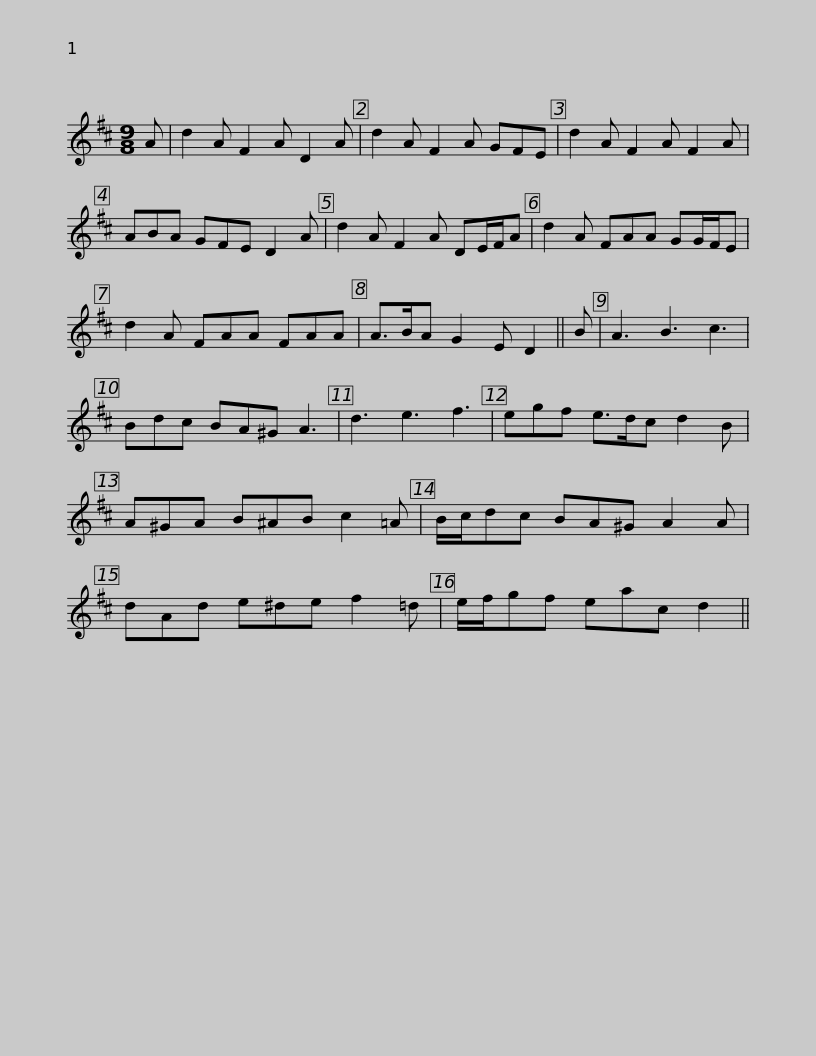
X:1
L:1/8
M:9/8
I:linebreak $
K:D
V:1 treble
V:1
 A | d2 A F2 A D2 A | d2 A F2 A GFE | d2 A F2 A F2 A | ABA GFE D2 A | %5
 d2 A F2 A DE/F/A |$ d2 A FAA GG/F/E | d2 A FAA FAA | A>BA G2 E D2 || B | %10
 A3 B3 c3 | Bdc BA^G A3 |$ d3 e3 f3 | egf e>dc d2 B | A^GA B^AB c2 =A | %15
 B/c/dc BA^G A2 A | dAd e^de f2 =d |$ e/f/gf eac d2 || %18
